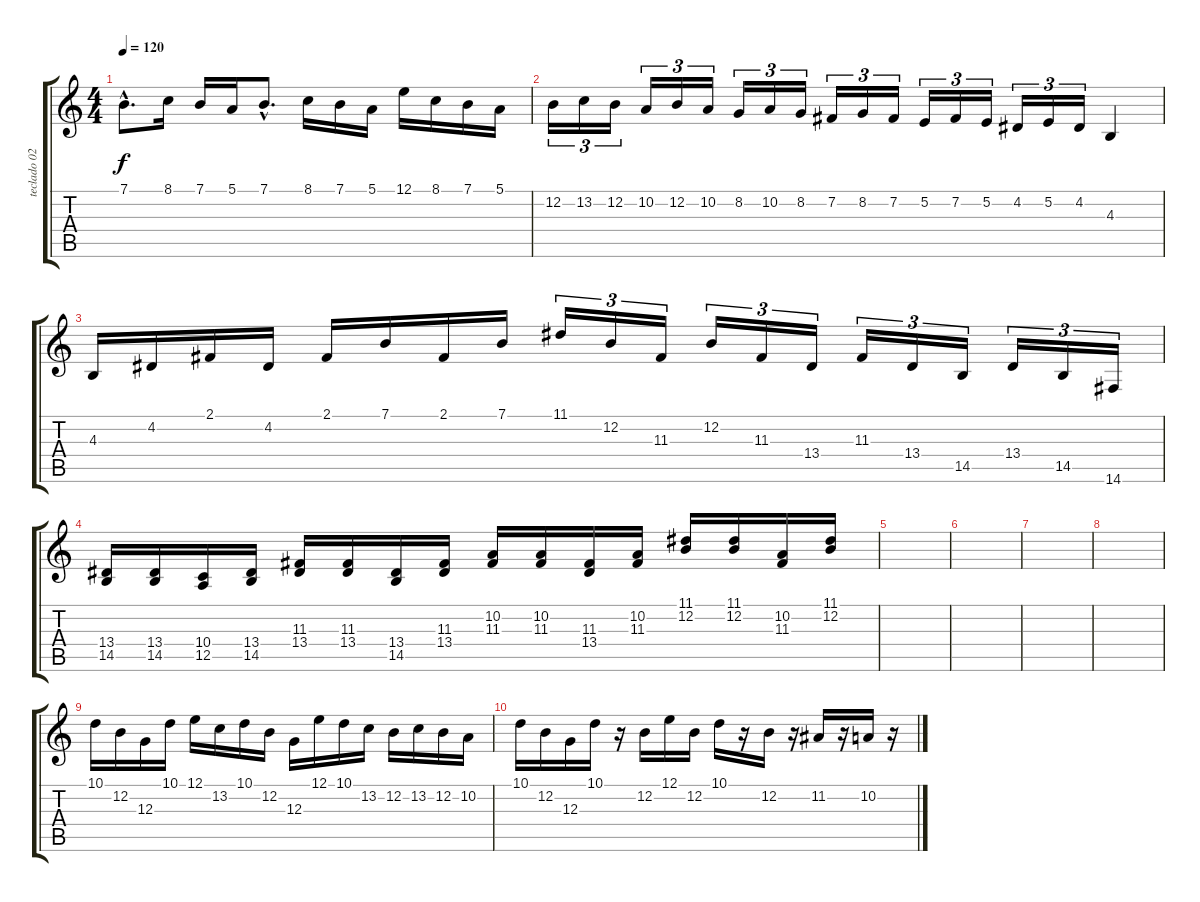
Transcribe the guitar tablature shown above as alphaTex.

\track ("teclado 02" "teclado 02") {instrument lead8bassandlead}
\staff {score tabs}
\tuning (E4 B3 G3 D3 A2 E2) {hide}
\ts (4 4)
\tempo 120
\clef g2
\ks c
7.1{hac}.8{d dy f} 8.1.16 7.1.16 5.1.16 7.1{hac}.8{d} 8.1.16 7.1.16 5.1.16 12.1.16 8.1.16 7.1.16 5.1.16 |
12.2.16{tu (3 2)} 13.2.16{tu (3 2)} 12.2.16{tu (3 2)} 10.2.16{tu (3 2)} 12.2.16{tu (3 2)} 10.2.16{tu (3 2)} 8.2.16{tu (3 2)} 10.2.16{tu (3 2)} 8.2.16{tu (3 2)} 7.2.16{tu (3 2)} 8.2.16{tu (3 2)} 7.2.16{tu (3 2)} 5.2.16{tu (3 2)} 7.2.16{tu (3 2)} 5.2.16{tu (3 2)} 4.2.16{tu (3 2)} 5.2.16{tu (3 2)} 4.2.16{tu (3 2)} 4.3.4 |
4.3.16 4.2.16 2.1.16 4.2.16 2.1.16 7.1.16 2.1.16 7.1.16 11.1.16{tu (3 2)} 12.2.16{tu (3 2)} 11.3.16{tu (3 2)} 12.2.16{tu (3 2)} 11.3.16{tu (3 2)} 13.4.16{tu (3 2)} 11.3.16{tu (3 2)} 13.4.16{tu (3 2)} 14.5.16{tu (3 2)} 13.4.16{tu (3 2)} 14.5.16{tu (3 2)} 14.6.16{tu (3 2)} |
(13.4 14.5).16 (13.4 14.5).16 (10.4 12.5).16 (13.4 14.5).16 (11.3 13.4).16 (11.3 13.4).16 (13.4 14.5).16 (11.3 13.4).16 (10.2 11.3).16 (10.2 11.3).16 (11.3 13.4).16 (10.2 11.3).16 (11.1 12.2).16 (11.1 12.2).16 (10.2 11.3).16 (11.1 12.2).16 |
|
|
|
|
10.1.16 12.2.16 12.3.16 10.1.16 12.1.16 13.2.16 10.1.16 12.2.16 12.3.16 12.1.16 10.1.16 13.2.16 12.2.16 13.2.16 12.2.16 10.2.16 |
10.1.16 12.2.16 12.3.16 10.1.16 r.16 12.2.16 12.1.16 12.2.16 10.1.16 r.16 12.2.16 r.16 11.2.16 r.16 10.2.16 r.16
